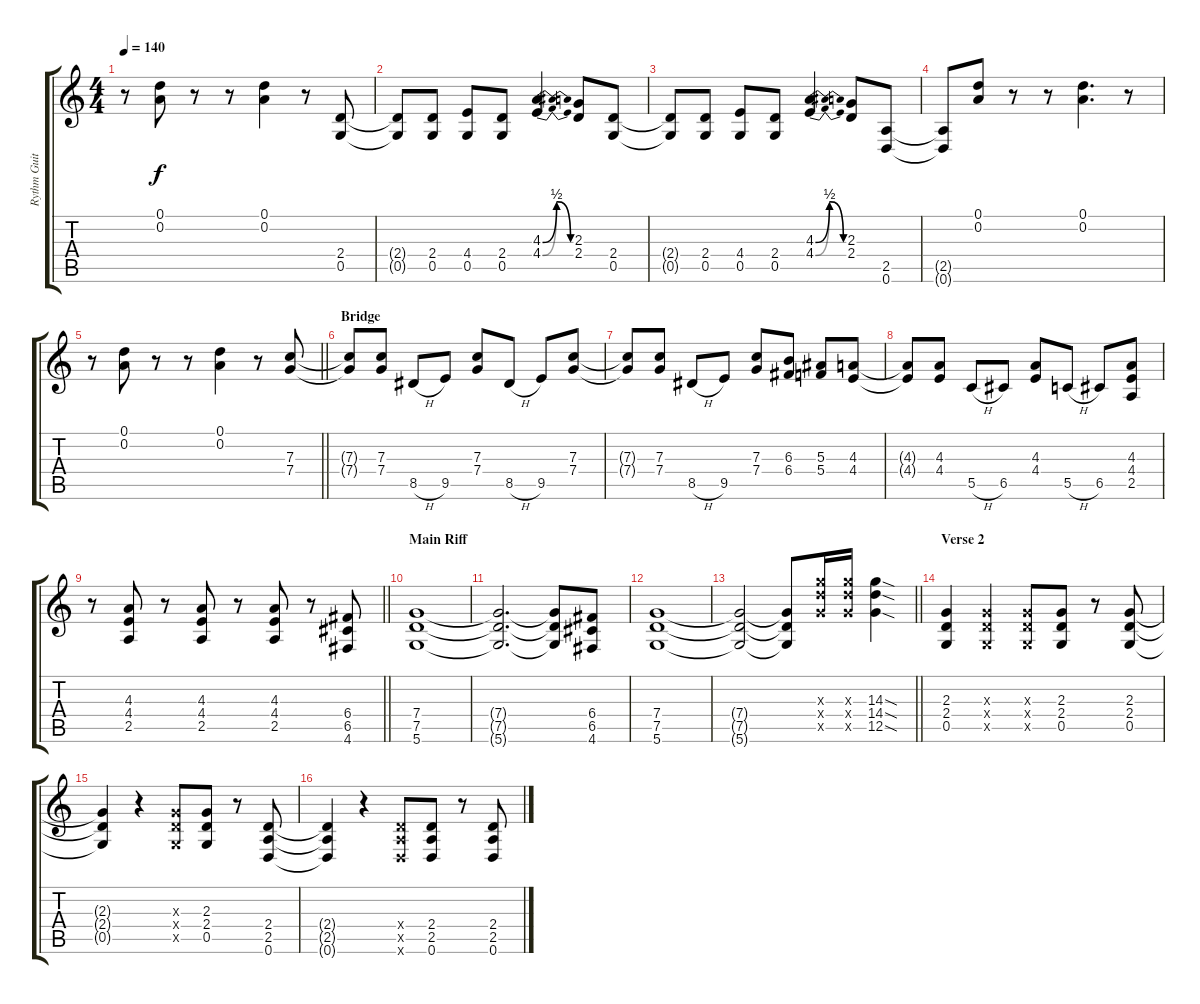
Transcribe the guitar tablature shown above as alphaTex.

\track ("Rythm Guitar" "Rythm Guit") {instrument overdrivenguitar}
\staff {score tabs}
\tuning (D4 A3 F3 C3 G2 D2) {hide}
\ts (4 4)
\tempo 140
\clef g2
\ks c
r.8{dy f} (0.1 0.2).8 r.8 r.8 (0.1 0.2).4 r.8 (2.4 0.5).8 |
(2.4{t} 0.5{t}).8 (2.4 0.5).8 (4.4 0.5).8 (2.4 0.5).8 (4.3{be (bendrelease 0 0 10 2 15 2 60 0)} 4.4{be (bendrelease 0 0 10 2 15 2 60 0)}).4 (2.3 2.4).8 (2.4 0.5).8 |
(2.4{t} 0.5{t}).8 (2.4 0.5).8 (4.4 0.5).8 (2.4 0.5).8 (4.3{be (bendrelease 0 0 10 2 15 2 60 0)} 4.4{be (bendrelease 0 0 10 2 15 2 60 0)}).4 (2.3 2.4).8 (2.5 0.6).8 |
(2.5{t} 0.6{t}).8 (0.1 0.2).8 r.8 r.8 (0.1 0.2).4{d} r.8 |
\barLineRight lightlight
r.8 (0.1 0.2).8 r.8 r.8 (0.1 0.2).4 r.8 (7.3 7.4).8 |
\section ("" "Bridge")
(7.3{t} 7.4{t}).8 (7.3 7.4).8 8.5{h}.8 9.5.8 (7.3 7.4).8 8.5{h}.8 9.5.8 (7.3 7.4).8 |
(7.3{t} 7.4{t}).8 (7.3 7.4).8 8.5{h}.8 9.5.8 (7.3 7.4).8 (6.3 6.4).8 (5.3 5.4).8 (4.3 4.4).8 |
(4.3{t} 4.4{t}).8 (4.3 4.4).8 5.5{h}.8 6.5.8 (4.3 4.4).8 5.5{h}.8 6.5.8 (4.3 4.4 2.5).8 |
\barLineRight lightlight
r.8 (4.3 4.4 2.5).8 r.8 (4.3 4.4 2.5).8 r.8 (4.3 4.4 2.5).8 r.8 (6.4 6.5 4.6).8 |
\section ("" "Main Riff")
(7.4 7.5 5.6).1 |
(7.4{t} 7.5{t} 5.6{t}).2{d} (7.4{t} 7.5{t} 5.6{t}).8 (6.4 6.5 4.6).8 |
(7.4 7.5 5.6).1 |
\barLineRight lightlight
(7.4{t} 7.5{t} 5.6{t}).2 (7.4{t} 7.5{t} 5.6{t}).8 (14.3{x} 14.4{x} 12.5{x}).16 (14.3{x} 14.4{x} 12.5{x}).16 (14.3{sod} 14.4{sod} 12.5{sod}).4 |
\section ("" "Verse 2")
(2.3 2.4 0.5).4 (2.3{x} 2.4{x} 0.5{x}).4 (2.3{x} 2.4{x} 0.5{x}).8 (2.3 2.4 0.5).8 r.8 (2.3 2.4 0.5).8 |
(2.3{t} 2.4{t} 0.5{t}).4 r.4 (2.3{x} 2.4{x} 0.5{x}).8 (2.3 2.4 0.5).8 r.8 (2.4 2.5 0.6).8 |
(2.4{t} 2.5{t} 0.6{t}).4 r.4 (2.4{x} 2.5{x} 0.6{x}).8 (2.4 2.5 0.6).8 r.8 (2.4 2.5 0.6).8
